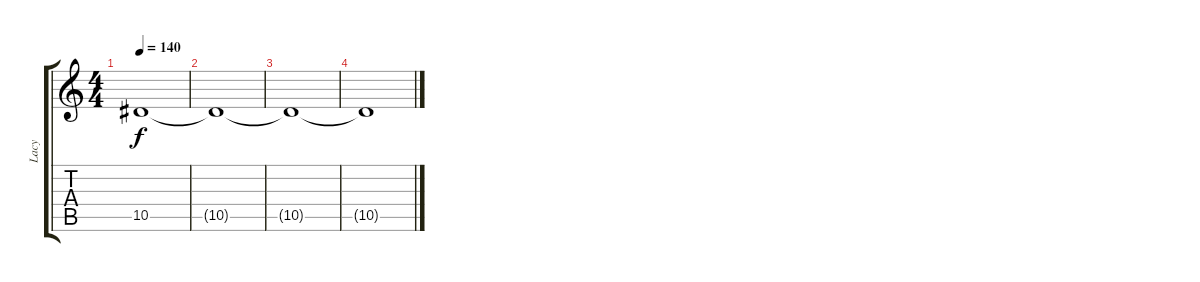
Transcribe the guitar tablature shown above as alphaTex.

\track ("Lacy" "Lacy") {instrument distortionguitar}
\staff {score tabs}
\tuning (C4 G3 Eb3 Bb2 F2 C2) {hide}
\ts (4 4)
\tempo 140
\clef g2
\ks c
10.5{t}.1{dy f} |
10.5{t}.1 |
10.5{t}.1 |
10.5{t}.1
